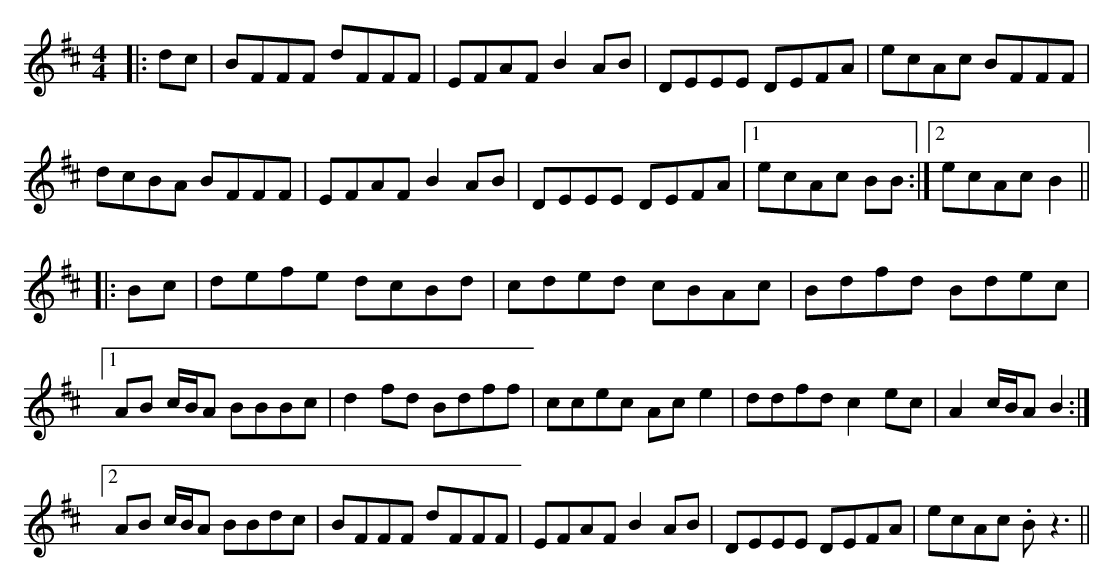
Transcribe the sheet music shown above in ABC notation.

X:1
M:4/4
K:Bmin
|:dc|BFFF dFFF|EFAF B2 AB|DEEE DEFA|ecAc BFFF|
dcBA BFFF|EFAF B2 AB|DEEE DEFA|1 ecAc BB:|2 ecAc B2||
|:Bc|defe dcBd|cded cBAc|Bdfd Bdec|
[1 AB c/B/A BBBc|d2 fd Bdff|ccec Ace2|ddfd c2ec|A2 c/B/A B2:|
[2 AB c/B/A BBdc|BFFF dFFF|EFAF B2 AB|DEEE DEFA|ecAc .Bz3||
